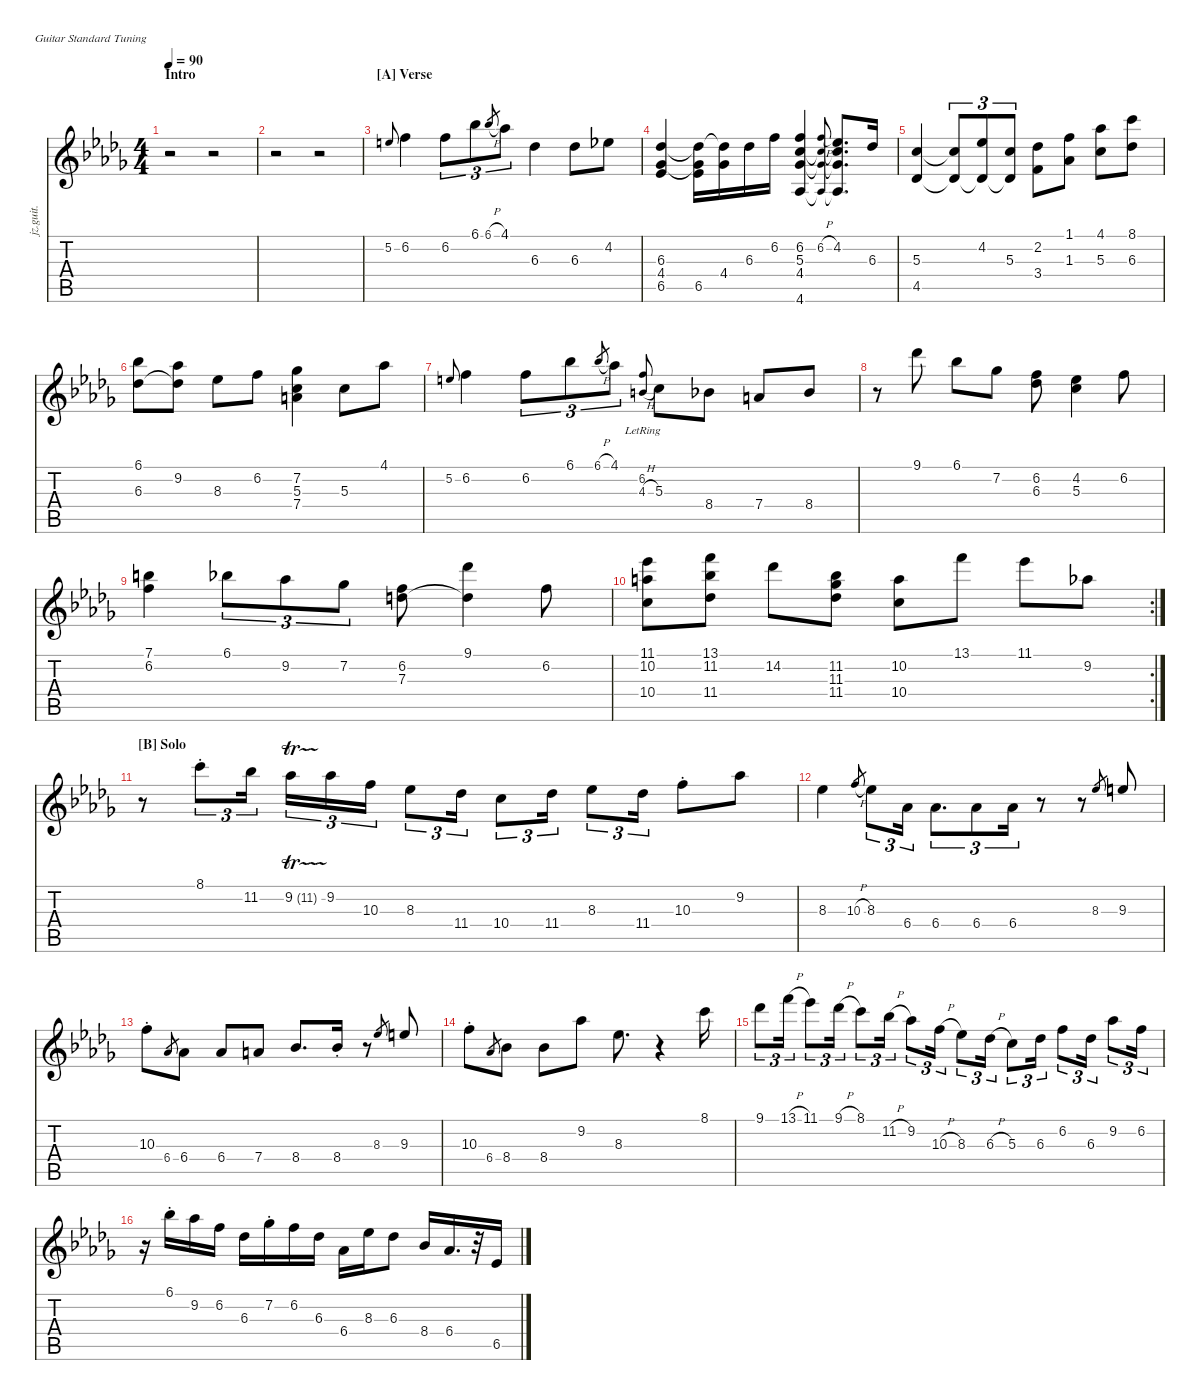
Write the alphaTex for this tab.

\defaultSystemsLayout 4
\hideDynamics
\bracketExtendMode nobrackets
\otherSystemsTrackNameOrientation horizontal
\track ("Jazz Guitar" "jz.guit.") {instrument electricguitarjazz}
\staff {score tabs}
\tuning (E4 B3 G3 D3 A2 E2)
\ts (4 4)
\section ("" "Intro")
\tempo 90
\clef g2
\ks db
r.2{dy mf instrument electricguitarjazz beam Down} r.2{beam Down} |
r.2{beam Down} r.2{beam Down} |
\section ("A" "Verse")
5.2{acc forcenatural}.8{gr onbeat beam Up} 6.2{acc forcenatural}.4{beam Down} 6.2{acc forcenatural}.8{tu (3 2) beam Down} 6.1{acc b}.8{tu (3 2) beam Down} 6.1{h acc b}.8{tu (3 2) gr beam Up} 4.1{acc b}.8{tu (3 2) beam Down} 6.3{acc b}.4{beam Down} 6.3{acc b}.8{dy mp beam Down} 4.2{acc b}.8{beam Down} |
(4.4{acc b} 6.3{acc b} 6.5{acc b}).4{dy p beam Up} (6.5{acc b} 6.3{t acc b} 4.4{t acc b}).16{dy mf beam Down} (4.4{acc b} 6.3{t acc b}).16{beam Down} 6.3{acc b}.16{beam Down} 6.2{acc forcenatural}.16{beam Down} (6.2{acc forcenatural} 5.3{acc forcenatural} 4.4{acc b} 4.6{acc b}).4{dy mp beam Up} (6.2{h acc forcenatural} 5.3{t acc forcenatural} 4.4{t acc b} 4.6{t acc b}).8{gr onbeat dy f beam Up} (4.2{acc b} 5.3{t acc forcenatural} 4.4{t acc b} 4.6{t acc b}).8{d beam Up} 6.3{acc b}.16{beam Up} |
(5.3{acc forcenatural} 4.5{acc b}).4{dy mp beam Up} (5.3{t acc forcenatural} 4.5{t acc b}).8{tu (3 2) beam Up} (4.2{acc b} 4.5{t acc b}).8{tu (3 2) beam Up} (5.3{acc forcenatural} 4.5{t acc b}).8{tu (3 2) beam Up} (2.2{acc b} 3.4{acc forcenatural}).8{beam Down} (1.1{acc forcenatural} 1.3{acc b}).8{beam Down} (4.1{acc b} 5.3{acc forcenatural}).8{beam Down} (8.1{acc forcenatural} 6.3{acc b}).8{beam Down} |
(6.1{acc b} 6.3{acc b}).8{beam Down} (9.2{acc b} 6.3{t acc b}).8{beam Down} 8.3{acc b}.8{beam Down} 6.2{acc forcenatural}.8{beam Down} (7.4{acc forcenatural} 5.3{acc forcenatural} 7.2{acc b}).4{beam Down} 5.3{acc forcenatural}.8{beam Down} 4.1{acc b}.8{beam Down} |
5.2{acc forcenatural}.8{gr onbeat beam Up} 6.2{acc forcenatural}.4{beam Down} 6.2{acc forcenatural}.8{tu (3 2) beam Down} 6.1{acc b}.8{tu (3 2) beam Down} 6.1{h acc b}.8{tu (3 2) gr beam Up} 4.1{acc b}.8{tu (3 2) beam Down} (4.3{h acc forcenatural} 6.2{lr acc forcenatural}).8{gr onbeat beam Up} 5.3{acc forcenatural}.8{beam Down} 8.4{acc b}.8{beam Down} 7.4{acc forcenatural}.8{beam Up} 8.4{acc b}.8{beam Up} |
r.8{beam Down} 9.1{acc b}.8{beam Down} 6.1{acc b}.8{beam Down} 7.2{acc b}.8{beam Down} (6.2{acc forcenatural} 6.3{acc b}).8{beam Down} (4.2{acc b} 5.3{acc forcenatural}).4{beam Down} 6.2{acc forcenatural}.8{beam Down} |
(7.1{acc forcenatural} 6.2{acc forcenatural}).4{beam Down} 6.1{acc b}.8{tu (3 2) beam Down} 9.2{acc b}.8{tu (3 2) beam Down} 7.2{acc b}.8{tu (3 2) beam Down} (6.2{acc forcenatural} 7.3{acc forcenatural}).8{beam Down} (9.1{acc b} 7.3{t acc forcenatural}).4{beam Down} 6.2{acc forcenatural}.8{beam Down} |
\rc 2
(11.1{acc b} 10.4{acc forcenatural} 10.2{acc forcenatural}).8{beam Down} (13.1{acc forcenatural} 11.4{acc b} 11.2{acc b}).8{beam Down} 14.2{acc b}.8{beam Down} (11.2{acc b} 11.4{acc b} 11.3{acc b}).8{beam Down} (10.4{acc forcenatural} 10.2{acc forcenatural}).8{beam Down} 13.1{acc forcenatural}.8{beam Down} 11.1{acc b}.8{beam Down} 9.2{acc b}.8{beam Down} |
\section ("B" "Solo")
r.8{beam Down} 8.1{st acc forcenatural}.8{tu (3 2) dy mf beam Down} 11.2{acc b}.16{tu (3 2) dy mp beam Down} 9.2{tr (11 16) acc b}.16{tu (3 2) dy mf beam Down} 9.2{acc b}.16{tu (3 2) beam Down} 10.3{acc forcenatural}.16{tu (3 2) beam Down} 8.3{acc b}.8{tu (3 2) beam Down} 11.4{acc b}.16{tu (3 2) beam Down} 10.4{acc forcenatural}.8{tu (3 2) beam Down} 11.4{acc b}.16{tu (3 2) beam Down} 8.3{acc b}.8{tu (3 2) beam Down} 11.4{acc b}.16{tu (3 2) beam Down} 10.3{st acc forcenatural}.8{beam Down} 9.2{acc b}.8{beam Down} |
8.3{acc b}.4{beam Down} 10.3{h acc forcenatural}.8{gr beam Up} 8.3{acc b}.8{tu (3 2) beam Down} 6.4{acc b}.16{tu (3 2) beam Down} 6.4{acc b}.8{d tu (3 2) beam Down} 6.4{acc b}.8{tu (3 2) beam Up} 6.4{acc b}.16{tu (3 2) beam Up} r.8{beam Up} r.8{beam Up} 8.3{acc b}.8{gr beam Up} 9.3{acc forcenatural}.8{beam Down} |
10.3{st acc forcenatural}.8{beam Down} 6.4{acc b}.8{gr beam Up} 6.4{acc b}.8{beam Down} 6.4{acc b}.8{beam Up} 7.4{acc forcenatural}.8{beam Up} 8.4{acc b}.8{d beam Up} 8.4{st acc b}.16{beam Up} r.8{beam Up} 8.3{acc b}.8{gr beam Up} 9.3{acc forcenatural}.8{beam Down} |
10.3{st acc forcenatural}.8{beam Down} 6.4{acc b}.8{gr beam Up} 8.4{acc b}.8{beam Down} 8.4{acc b}.8{beam Down} 9.2{acc b}.8{beam Down} 8.3{acc b}.8{d beam Down} r.4{beam Down} 8.1{acc forcenatural}.16{beam Down} |
9.1{acc b}.8{tu (3 2) beam Down} 13.1{h acc forcenatural}.16{tu (3 2) beam Down} 11.1{acc b}.8{tu (3 2) beam Down} 9.1{h acc b}.16{tu (3 2) beam Down} 8.1{acc forcenatural}.8{tu (3 2) beam Down} 11.2{h acc b}.16{tu (3 2) beam Down} 9.2{acc b}.8{tu (3 2) beam Down} 10.3{h acc forcenatural}.16{tu (3 2) beam Down} 8.3{acc b}.8{tu (3 2) beam Down} 6.3{h acc b}.16{tu (3 2) beam Down} 5.3{acc forcenatural}.8{tu (3 2) beam Down} 6.3{acc b}.16{tu (3 2) beam Down} 6.2{acc forcenatural}.8{tu (3 2) beam Down} 6.3{acc b}.16{tu (3 2) beam Down} 9.2{acc b}.8{tu (3 2) beam Down} 6.2{acc forcenatural}.16{tu (3 2) beam Down} |
r.16{beam Down} 6.1{st acc b}.16{beam Down} 9.2{acc b}.16{beam Down} 6.2{acc forcenatural}.16{beam Down} 6.3{acc b}.16{beam Down} 7.2{st acc b}.16{beam Down} 6.2{acc forcenatural}.16{beam Down} 6.3{acc b}.16{beam Down} 6.4{acc b}.16{beam Down} 8.3{acc b}.16{beam Down} 6.3{acc b}.8{beam Down} 8.4{acc b}.16{beam Up} 6.4{acc b}.16{d beam Up} r.32{beam Up} 6.5{acc b}.16{beam Up}
